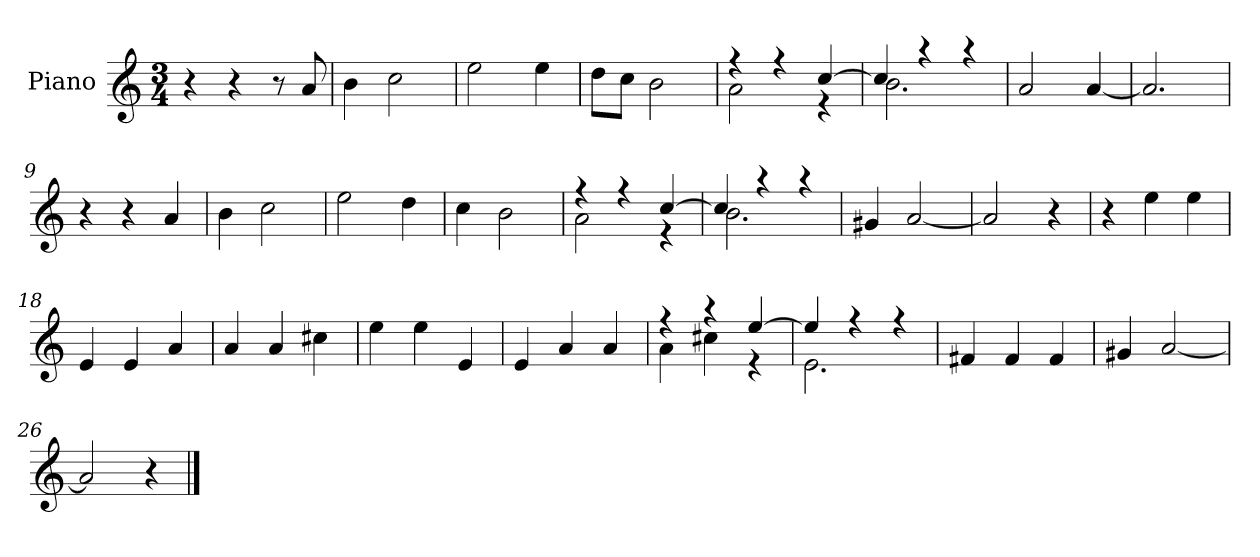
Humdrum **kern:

**kern
*part1
*staff1
*I"Piano
*I'P-no
*clefG2
*k[]
*M3/4
*MM179
=1
4r
4r
8r
8a/
=2
4b\
2cc\
=3
2ee\
4ee\
=4
8dd\L
8cc\J
2b\
=5
*^
4r	2a\
4r	.
[4cc/	4r
=6	=6
4cc/]	2.b\
4r	.
4r	.
*v	*v
=7
2a/
[4a/
=8
2.a/]
=9
4r
4r
4a/
=10
4b\
2cc\
=11
2ee\
4dd\
=12
4cc\
2b\
!!LO:LB:g=z
=13
*^
4r	2a\
4r	.
[4cc/	4r
=14	=14
4cc/]	2.b\
4r	.
4r	.
*v	*v
=15
4g#X/
[2a/
=16
2a/]
4r
=17
4r
4ee\
4ee\
=18
4e/
4e/
4a/
=19
4a/
4a/
4cc#X\
=20
4ee\
4ee\
4e/
=21
4e/
4a/
4a/
=22
*^
4r	4a\
4r	4cc#X\
[4ee/	4r
=23	=23
4ee/]	2.e\
4r	.
4r	.
*v	*v
!!LO:LB:g=z
=24
4f#X/
4f#/
4f#/
=25
4g#X/
[2a/
=26
2a/]
4r
==
*-
